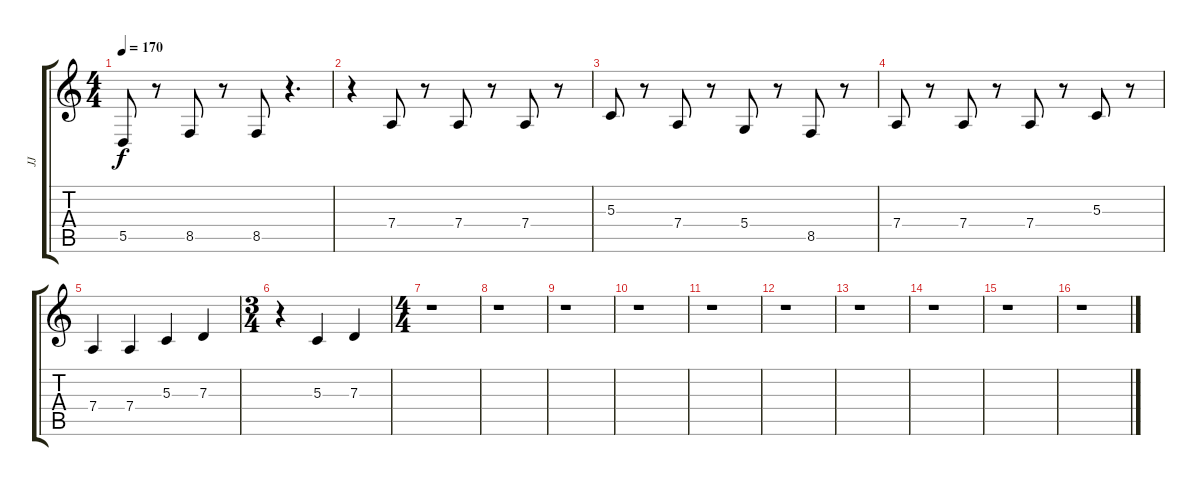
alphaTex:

\track ("JJ" "JJ") {instrument oboe}
\staff {score tabs}
\tuning (E4 B3 G3 D3 A2 E2) {hide}
\ts (4 4)
\tempo 170
\clef g2
\ks c
5.5.8{dy f} r.8 8.5.8 r.8 8.5.8 r.4{d} |
r.4 7.4.8 r.8 7.4.8 r.8 7.4.8 r.8 |
5.3.8 r.8 7.4.8 r.8 5.4.8 r.8 8.5.8 r.8 |
7.4.8 r.8 7.4.8 r.8 7.4.8 r.8 5.3.8 r.8 |
7.4.4 7.4.4 5.3.4 7.3.4 |
\ts (3 4)
r.4 5.3.4 7.3.4 |
\ts (4 4)
r.1 |
r.1 |
r.1 |
r.1 |
r.1 |
r.1 |
r.1 |
r.1 |
r.1 |
r.1
